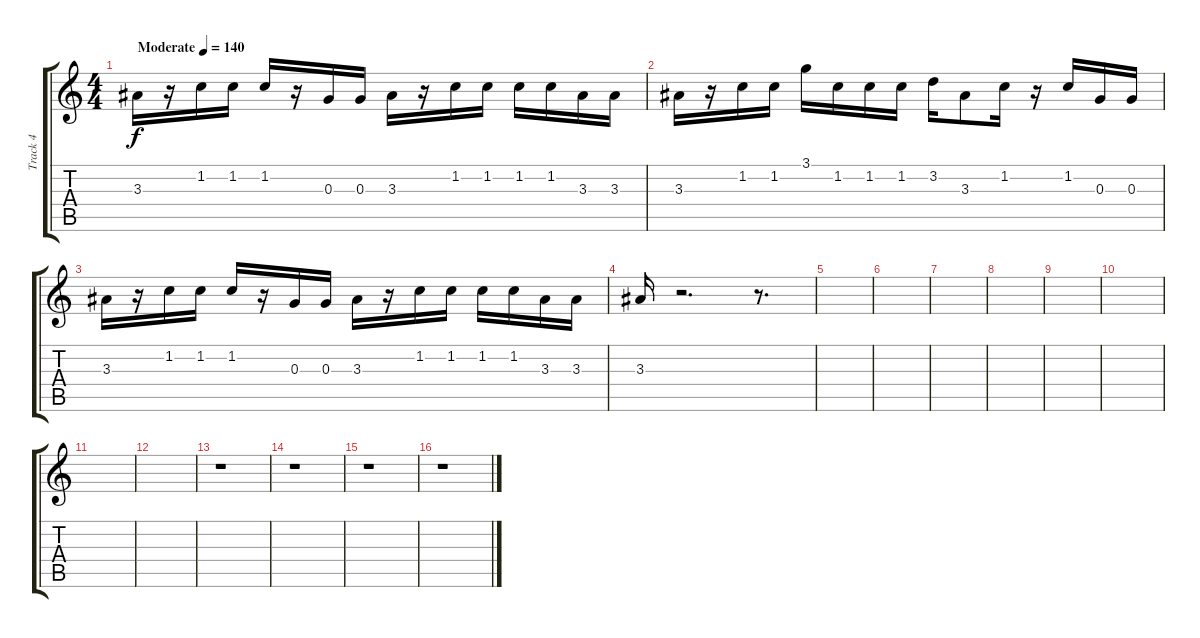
\track ("Track 4" "Track 4") {instrument electricguitarclean}
\staff {score tabs}
\tuning (E4 B3 G3 D3 A2 E2) {hide}
\ts (4 4)
\tempo (140 "Moderate")
\clef g2
\ks c
3.3.16{dy f instrument electricguitarclean} r.16 1.2.16 1.2.16 1.2.16 r.16 0.3.16 0.3.16 3.3.16 r.16 1.2.16 1.2.16 1.2.16 1.2.16 3.3.16 3.3.16 |
3.3.16 r.16 1.2.16 1.2.16 3.1.16 1.2.16 1.2.16 1.2.16 3.2.16 3.3.8 1.2.16 r.16 1.2.16 0.3.16 0.3.16 |
3.3.16 r.16 1.2.16 1.2.16 1.2.16 r.16 0.3.16 0.3.16 3.3.16 r.16 1.2.16 1.2.16 1.2.16 1.2.16 3.3.16 3.3.16 |
3.3.16 r.2{d} r.8{d} |
|
|
|
|
|
|
|
|
r.1 |
r.1 |
r.1 |
r.1
